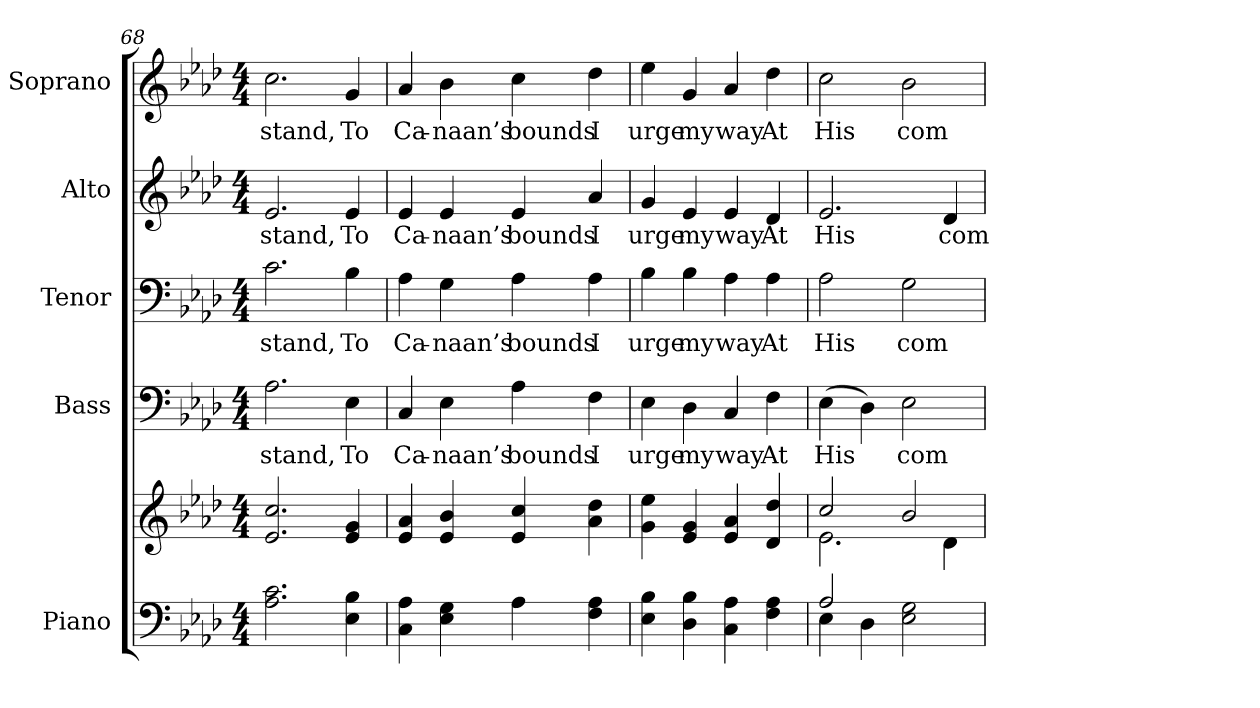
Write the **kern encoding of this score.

**kern	**kern	**kern	**text	**kern	**text	**kern	**text	**kern	**text
*part5	*part5	*part4	*part4	*part3	*part3	*part2	*part2	*part1	*part1
*staff6	*staff5	*staff4	*staff4	*staff3	*staff3	*staff2	*staff2	*staff1	*staff1
*I"Piano	*	*I"Bass	*	*I"Tenor	*	*I"Alto	*	*I"Soprano	*
*I'Pno.	*	*I'B.	*	*I'T.	*	*I'A.	*	*I'S.	*
*clefF4	*clefG2	*clefF4	*	*clefF4	*	*clefG2	*	*clefG2	*
*k[b-e-a-d-]	*k[b-e-a-d-]	*k[b-e-a-d-]	*	*k[b-e-a-d-]	*	*k[b-e-a-d-]	*	*k[b-e-a-d-]	*
*A-:	*A-:	*A-:	*	*A-:	*	*A-:	*	*A-:	*
*M4/4	*M4/4	*M4/4	*	*M4/4	*	*M4/4	*	*M4/4	*
=68	=68	=68	=68	=68	=68	=68	=68	=68	=68
!	!	!	!LO:LY:b:color=#000000	!	!	!	!	!	!
!	!	!	!	!	!LO:LY:b:color=#000000	!	!	!	!
!	!	!	!	!	!	!	!LO:LY:b:color=#000000	!	!
!	!	!	!	!	!	!	!	!	!LO:LY:b:color=#000000
2.A-i\ 2.ci	2.e-i/ 2.cci	2.A-i\	-stand,	2.ci\	-stand,	2.e-i/	-stand,	2.cci\	-stand,
!	!	!	!LO:LY:b:color=#000000	!	!	!	!	!	!
!	!	!	!	!	!LO:LY:b:color=#000000	!	!	!	!
!	!	!	!	!	!	!	!LO:LY:b:color=#000000	!	!
!	!	!	!	!	!	!	!	!	!LO:LY:b:color=#000000
4E-i\ 4B-i	4e-i/ 4gi	4E-i\	To	4B-i\	To	4e-i/	To	4gi/	To
!!LO:PB:g=z
=69	=69	=69	=69	=69	=69	=69	=69	=69	=69
!	!	!	!LO:LY:b:color=#000000	!	!	!	!	!	!
!	!	!	!	!	!LO:LY:b:color=#000000	!	!	!	!
!	!	!	!	!	!	!	!LO:LY:b:color=#000000	!	!
!	!	!	!	!	!	!	!	!	!LO:LY:b:color=#000000
4Ci\ 4A-i	4e-i/ 4a-i	4Ci/	Ca-	4A-i\	Ca-	4e-i/	Ca-	4a-i/	Ca-
!	!	!	!LO:LY:b:color=#000000	!	!	!	!	!	!
!	!	!	!	!	!LO:LY:b:color=#000000	!	!	!	!
!	!	!	!	!	!	!	!LO:LY:b:color=#000000	!	!
!	!	!	!	!	!	!	!	!	!LO:LY:b:color=#000000
4E-i\ 4Gi	4e-i/ 4b-i	4E-i\	-naan’s	4Gi\	-naan’s	4e-i/	-naan’s	4b-i\	-naan’s
!	!	!	!LO:LY:b:color=#000000	!	!	!	!	!	!
!	!	!	!	!	!LO:LY:b:color=#000000	!	!	!	!
!	!	!	!	!	!	!	!LO:LY:b:color=#000000	!	!
!	!	!	!	!	!	!	!	!	!LO:LY:b:color=#000000
4A-i\	4e-i/ 4cci	4A-i\	bounds	4A-i\	bounds	4e-i/	bounds	4cci\	bounds
!	!	!	!LO:LY:b:color=#000000	!	!	!	!	!	!
!	!	!	!	!	!LO:LY:b:color=#000000	!	!	!	!
!	!	!	!	!	!	!	!LO:LY:b:color=#000000	!	!
!	!	!	!	!	!	!	!	!	!LO:LY:b:color=#000000
4Fi\ 4A-i	4a-i\ 4dd-i	4Fi\	I	4A-i\	I	4a-i/	I	4dd-i\	I
=70	=70	=70	=70	=70	=70	=70	=70	=70	=70
!	!	!	!LO:LY:b:color=#000000	!	!	!	!	!	!
!	!	!	!	!	!LO:LY:b:color=#000000	!	!	!	!
!	!	!	!	!	!	!	!LO:LY:b:color=#000000	!	!
!	!	!	!	!	!	!	!	!	!LO:LY:b:color=#000000
4E-i\ 4B-i	4gi\ 4ee-i	4E-i\	urge	4B-i\	urge	4gi/	urge	4ee-i\	urge
!	!	!	!LO:LY:b:color=#000000	!	!	!	!	!	!
!	!	!	!	!	!LO:LY:b:color=#000000	!	!	!	!
!	!	!	!	!	!	!	!LO:LY:b:color=#000000	!	!
!	!	!	!	!	!	!	!	!	!LO:LY:b:color=#000000
4D-i\ 4B-i	4e-i/ 4gi	4D-i\	my	4B-i\	my	4e-i/	my	4gi/	my
!	!	!	!LO:LY:b:color=#000000	!	!	!	!	!	!
!	!	!	!	!	!LO:LY:b:color=#000000	!	!	!	!
!	!	!	!	!	!	!	!LO:LY:b:color=#000000	!	!
!	!	!	!	!	!	!	!	!	!LO:LY:b:color=#000000
4Ci\ 4A-i	4e-i/ 4a-i	4Ci/	way	4A-i\	way	4e-i/	way	4a-i/	way
!	!	!	!LO:LY:b:color=#000000	!	!	!	!	!	!
!	!	!	!	!	!LO:LY:b:color=#000000	!	!	!	!
!	!	!	!	!	!	!	!LO:LY:b:color=#000000	!	!
!	!	!	!	!	!	!	!	!	!LO:LY:b:color=#000000
4Fi\ 4A-i	4d-i/ 4dd-i	4Fi\	At	4A-i\	At	4d-i/	At	4dd-i\	At
!!LO:PB:g=z
=71	=71	=71	=71	=71	=71	=71	=71	=71	=71
*^	*^	*	*	*	*	*	*	*	*
!	!	!	!	!	!LO:LY:b:color=#000000	!	!	!	!	!	!
!	!	!	!	!	!	!	!LO:LY:b:color=#000000	!	!	!	!
!	!	!	!	!	!	!	!	!	!LO:LY:b:color=#000000	!	!
!	!	!	!	!	!	!	!	!	!	!	!LO:LY:b:color=#000000
2A-i/	4E-i\	2cci/	2.e-i\	(4E-i\	His	2A-i\	His	2.e-i/	His	2cci\	His
.	4D-i\	.	.	4D-i\)	.	.	.	.	.	.	.
!	!	!	!	!	!LO:LY:b:color=#000000	!	!	!	!	!	!
!	!	!	!	!	!	!	!LO:LY:b:color=#000000	!	!	!	!
!	!	!	!	!	!	!	!	!	!	!	!LO:LY:b:color=#000000
2E-i\ 2Gi	2ryy	2b-i/	.	2E-i\	com-	2Gi\	com-	.	.	2b-i\	com-
!	!	!	!	!	!	!	!	!	!LO:LY:b:color=#000000	!	!
.	.	.	4d-i\	.	.	.	.	4d-i/	com-	.	.
*v	*v	*	*	*	*	*	*	*	*	*	*
*	*v	*v	*	*	*	*	*	*	*	*
=	=	=	=	=	=	=	=	=	=
*-	*-	*-	*-	*-	*-	*-	*-	*-	*-
